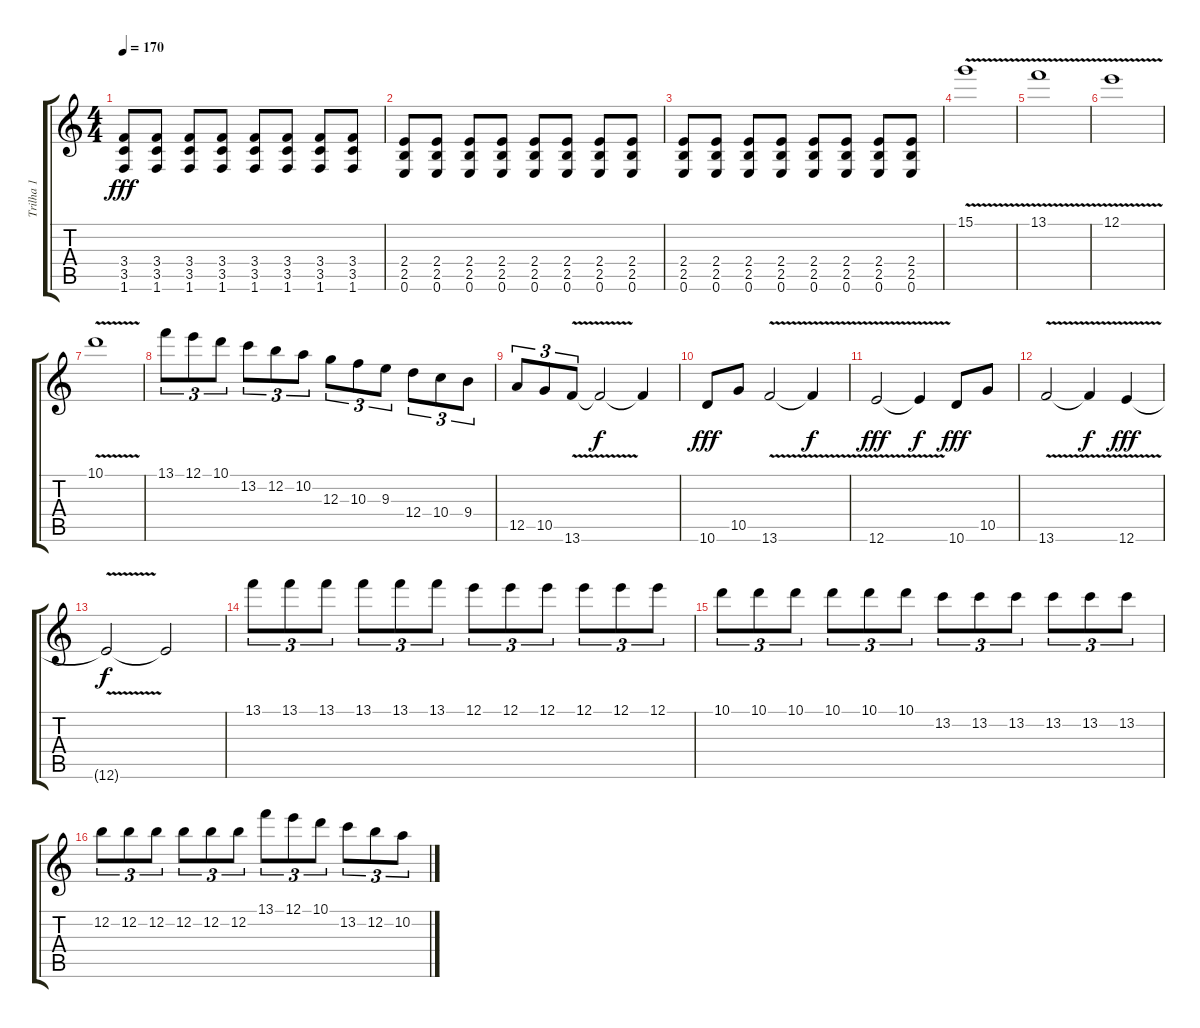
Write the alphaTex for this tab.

\track ("Trilha 1" "Trilha 1") {instrument distortionguitar}
\staff {score tabs}
\tuning (E4 B3 G3 D3 A2 E2) {hide}
\ts (4 4)
\tempo 170
\clef g2
\ks c
(3.4 3.5 1.6).8{dy fff} (3.4 3.5 1.6).8 (3.4 3.5 1.6).8 (3.4 3.5 1.6).8 (3.4 3.5 1.6).8 (3.4 3.5 1.6).8 (3.4 3.5 1.6).8 (3.4 3.5 1.6).8 |
(2.4 2.5 0.6).8 (2.4 2.5 0.6).8 (2.4 2.5 0.6).8 (2.4 2.5 0.6).8 (2.4 2.5 0.6).8 (2.4 2.5 0.6).8 (2.4 2.5 0.6).8 (2.4 2.5 0.6).8 |
(2.4 2.5 0.6).8 (2.4 2.5 0.6).8 (2.4 2.5 0.6).8 (2.4 2.5 0.6).8 (2.4 2.5 0.6).8 (2.4 2.5 0.6).8 (2.4 2.5 0.6).8 (2.4 2.5 0.6).8 |
15.1{v}.1{volume 10} |
13.1{v}.1 |
12.1{v}.1 |
10.1{v}.1 |
13.1.8{tu (3 2)} 12.1.8{tu (3 2)} 10.1.8{tu (3 2)} 13.2.8{tu (3 2)} 12.2.8{tu (3 2)} 10.2.8{tu (3 2)} 12.3.8{tu (3 2)} 10.3.8{tu (3 2)} 9.3.8{tu (3 2)} 12.4.8{tu (3 2)} 10.4.8{tu (3 2)} 9.4.8{tu (3 2)} |
12.5.8{tu (3 2)} 10.5.8{tu (3 2)} 13.6{v}.8{tu (3 2)} 13.6{t}.2{dy f} 13.6{t}.4 |
10.6.8{dy fff} 10.5.8 13.6{v}.2 13.6{t}.4{dy f} |
12.6{v}.2{dy fff} 12.6{t}.4{dy f} 10.6.8{dy fff} 10.5.8 |
13.6{v}.2 13.6{t}.4{dy f} 12.6{v}.4{dy fff} |
12.6{t}.2{dy f} 12.6{t}.2 |
13.1.8{tu (3 2)} 13.1.8{tu (3 2)} 13.1.8{tu (3 2)} 13.1.8{tu (3 2)} 13.1.8{tu (3 2)} 13.1.8{tu (3 2)} 12.1.8{tu (3 2)} 12.1.8{tu (3 2)} 12.1.8{tu (3 2)} 12.1.8{tu (3 2)} 12.1.8{tu (3 2)} 12.1.8{tu (3 2)} |
10.1.8{tu (3 2)} 10.1.8{tu (3 2)} 10.1.8{tu (3 2)} 10.1.8{tu (3 2)} 10.1.8{tu (3 2)} 10.1.8{tu (3 2)} 13.2.8{tu (3 2)} 13.2.8{tu (3 2)} 13.2.8{tu (3 2)} 13.2.8{tu (3 2)} 13.2.8{tu (3 2)} 13.2.8{tu (3 2)} |
12.2.8{tu (3 2)} 12.2.8{tu (3 2)} 12.2.8{tu (3 2)} 12.2.8{tu (3 2)} 12.2.8{tu (3 2)} 12.2.8{tu (3 2)} 13.1.8{tu (3 2)} 12.1.8{tu (3 2)} 10.1.8{tu (3 2)} 13.2.8{tu (3 2)} 12.2.8{tu (3 2)} 10.2.8{tu (3 2)}
